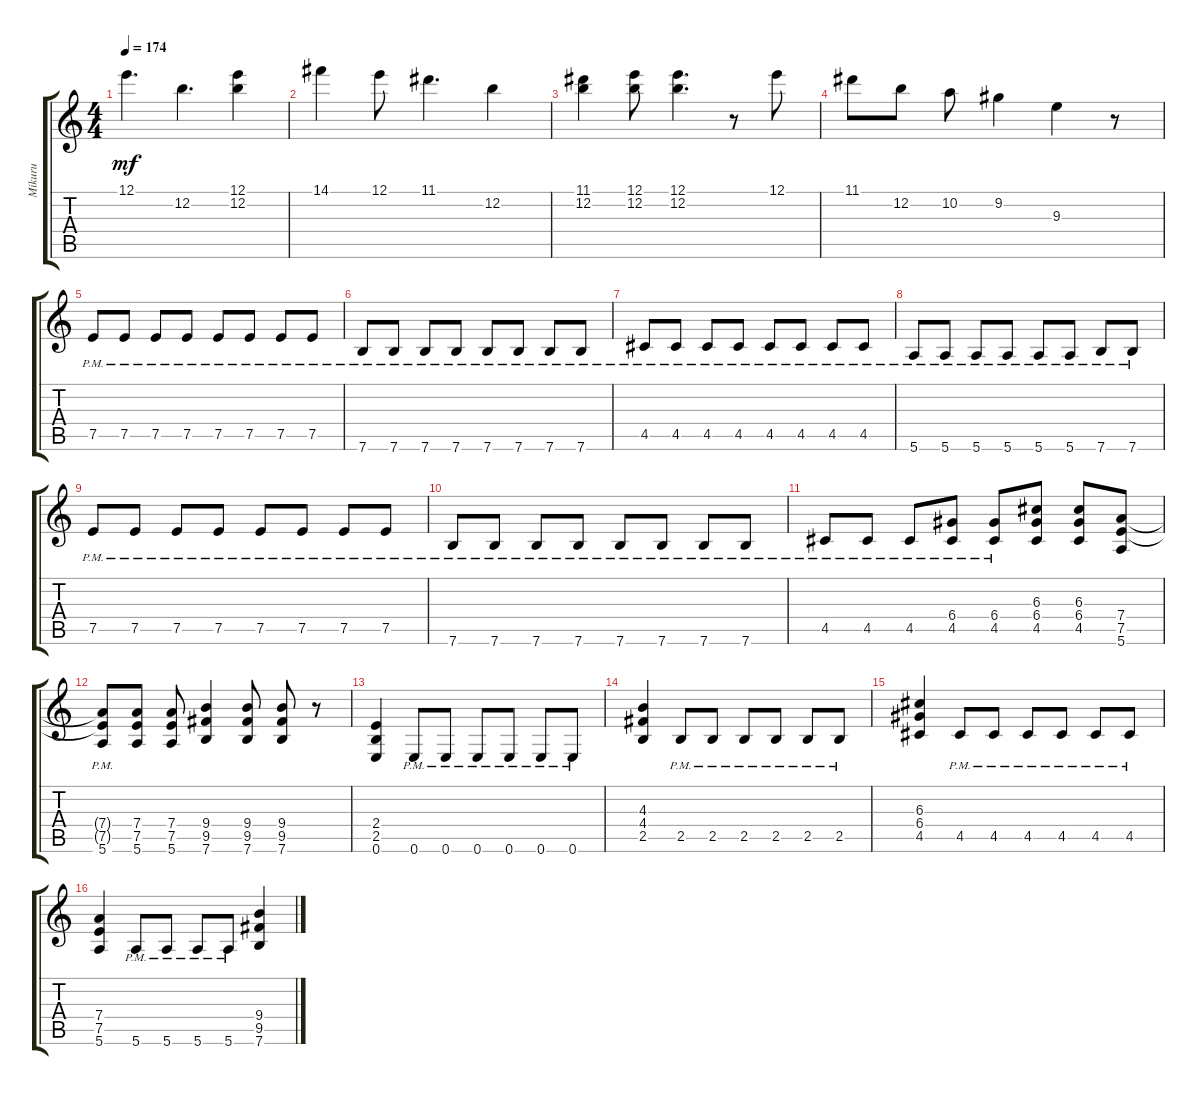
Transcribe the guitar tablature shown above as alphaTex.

\track ("Mikuru" "Mikuru") {instrument distortionguitar}
\staff {score tabs}
\tuning (E4 B3 G3 D3 A2 E2) {hide}
\ts (4 4)
\tempo 174
\clef g2
\ks c
12.1.4{d dy mf} 12.2.4{d} (12.1 12.2).4 |
14.1.4 12.1.8 11.1.4{d} 12.2.4 |
(11.1 12.2).4 (12.1 12.2).8 (12.1 12.2).4{d} r.8 12.1.8 |
11.1.8 12.2.8 10.2.8 9.2.4 9.3.4 r.8 |
7.5{pm}.8 7.5{pm}.8 7.5{pm}.8 7.5{pm}.8 7.5{pm}.8 7.5{pm}.8 7.5{pm}.8 7.5{pm}.8 |
7.6{pm}.8 7.6{pm}.8 7.6{pm}.8 7.6{pm}.8 7.6{pm}.8 7.6{pm}.8 7.6{pm}.8 7.6{pm}.8 |
4.5{pm}.8 4.5{pm}.8 4.5{pm}.8 4.5{pm}.8 4.5{pm}.8 4.5{pm}.8 4.5{pm}.8 4.5{pm}.8 |
5.6{pm}.8 5.6{pm}.8 5.6{pm}.8 5.6{pm}.8 5.6{pm}.8 5.6{pm}.8 7.6{pm}.8 7.6{pm}.8 |
7.5{pm}.8 7.5{pm}.8 7.5{pm}.8 7.5{pm}.8 7.5{pm}.8 7.5{pm}.8 7.5{pm}.8 7.5{pm}.8 |
7.6{pm}.8 7.6{pm}.8 7.6{pm}.8 7.6{pm}.8 7.6{pm}.8 7.6{pm}.8 7.6{pm}.8 7.6{pm}.8 |
4.5{pm}.8 4.5{pm}.8 4.5{pm}.8 (6.4 4.5{pm}).8 (6.4{pm} 4.5{pm}).8 (6.3 6.4 4.5).8 (6.3 6.4 4.5).8 (7.4 7.5 5.6).8 |
(7.4{t} 7.5{t} 5.6{pm}).8 (7.4 7.5 5.6).8 (7.4 7.5 5.6).8 (9.4 9.5 7.6).4 (9.4 9.5 7.6).8 (9.4 9.5 7.6).8 r.8 |
(2.4 2.5 0.6).4 0.6{pm}.8 0.6{pm}.8 0.6{pm}.8 0.6{pm}.8 0.6{pm}.8 0.6{pm}.8 |
(4.3 4.4 2.5).4 2.5{pm}.8 2.5{pm}.8 2.5{pm}.8 2.5{pm}.8 2.5{pm}.8 2.5{pm}.8 |
(6.3 6.4 4.5).4 4.5{pm}.8 4.5{pm}.8 4.5{pm}.8 4.5{pm}.8 4.5{pm}.8 4.5{pm}.8 |
(7.4 7.5 5.6).4 5.6{pm}.8 5.6{pm}.8 5.6{pm}.8 5.6{pm}.8 (9.4 9.5 7.6).4
